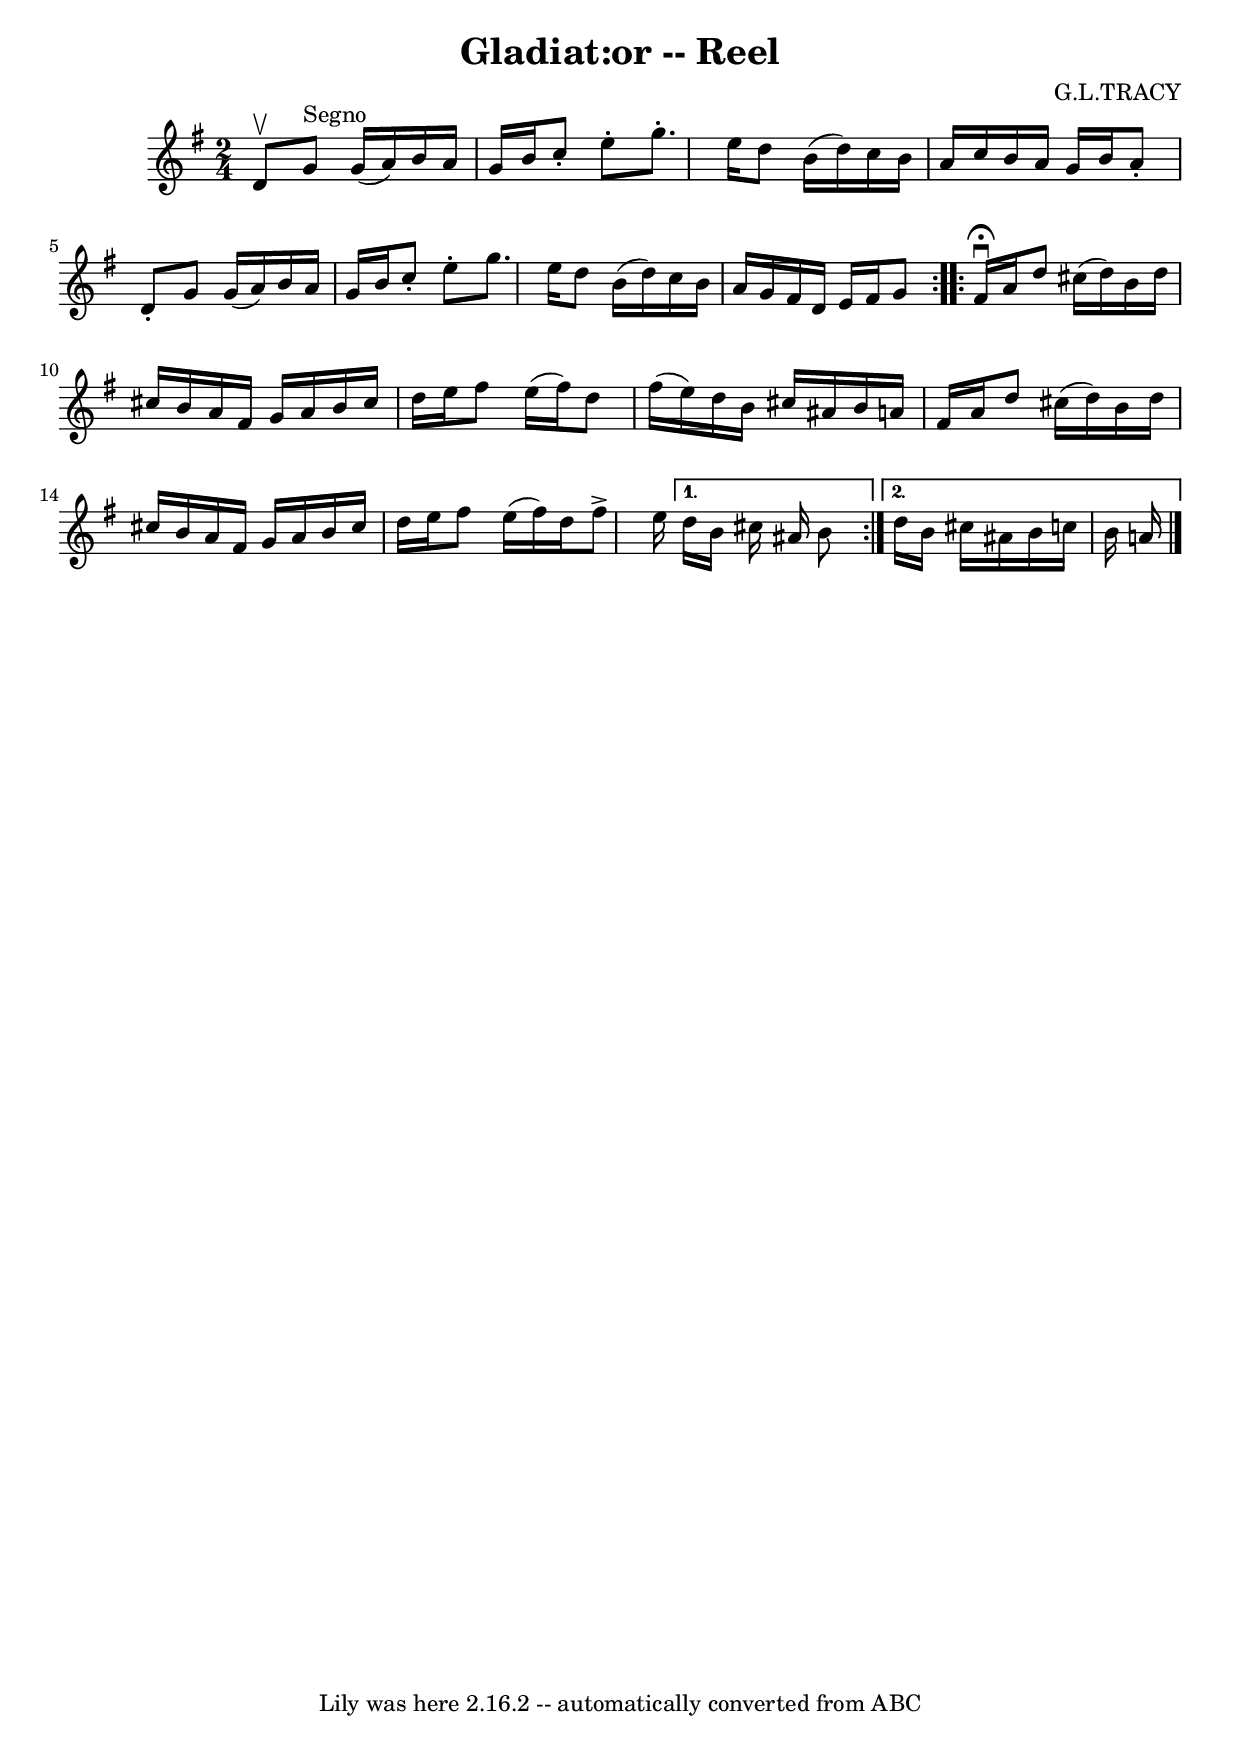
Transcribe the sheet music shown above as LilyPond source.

\version "2.16.2"
\include "Mammoth.ily"
\header {
  %% book = "Ryan's Mammoth Collection"
  composer = "G.L.TRACY"
  crossRefNumber = "1"
  footnotes = "\\\\286"
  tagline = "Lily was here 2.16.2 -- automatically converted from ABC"
  title = "Gladiat:or -- Reel"

}
voicedefault =  {



  \repeat volta 2 {

    \time 2/4 
    \key g \major d'8^\upbow   |
    g'8^"Segno" g'16 (
    a'16) b'16 a'16 g'16 b'16    |
    c''8 -. e''8 -. g''8. 
    -. e''16    |
    d''8 b'16 (d''16) c''16 b'16 a'16    
    c''16    |
    b'16 a'16 g'16 b'16 a'8 -. d'8 -.   |
    
    g'8 g'16 (a'16) b'16 a'16 g'16 b'16    |
    c''8 
    -. e''8 -. g''8. e''16    |
    d''8 b'16 (d''16) c''16  
    b'16 a'16 g'16    |
    fis'16 d'16 e'16 fis'16 g'8    

  }     
  \repeat volta 2 {
    fis'16^\fermata^\downbow a'16  |
    d''8   
    cis''16 (d''16) b'16 d''16 cis''!16 b'16    |
    a'16   
    fis'16 g'16 a'16 b'16 cis''16 d''16 e''16    |
    
    fis''8 e''16 (fis''16) d''8 fis''16 (e''16)   |
    
    d''16 b'16 cis''16 ais'16 b'16 a'!16 fis'16 a'16    
    |
    d''8 cis''16 (d''16) b'16 d''16 cis''16 b'16   
    |
    a'16 fis'16 g'16 a'16 b'16 cis''16 d''16 e''16 
    |
    fis''8 e''16 (fis''16) d''16 fis''8^\accent   
    e''16    
  } \alternative{{ d''16 b'16 cis''16 ais'16 b'8  
		 } {   
		   d''16 b'16 cis''16 ais'16 b'16 c''!16 b'16 a'!16      
		   \bar "|."   
		 }
	       }

}

\score{
  <<

    \context Staff="default"
    {
      \voicedefault 
      
    }

  >>
  \layout {
    
  }
  \midi {
  }

}
